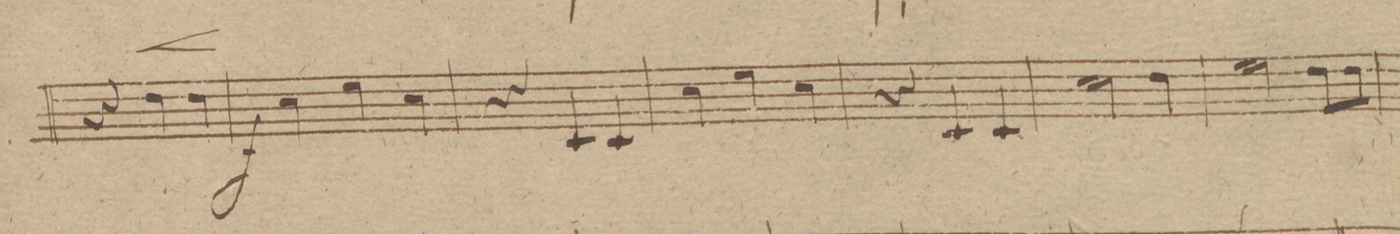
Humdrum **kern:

**kern	**dynam
*I"Clarini 1mo in E	*
*clefG2	*
*k[f#c#g#d#]	*
*M3/4	*
4r	.
4ff#	<
4ff#	[[
=96	=96
4ee	f
4gg#	.
4ee	.
=97	=97
4r	.
4e	.
4e	.
=98	=98
4ee	.
4gg#	.
4ee	.
=99	=99
4r	.
4e	.
4e	.
=100	=100
2ee	.
4ff#	.
=101	=101
2gg#	.
8ff#L	.
8ff#J	.
=102	=102
*-	*-
